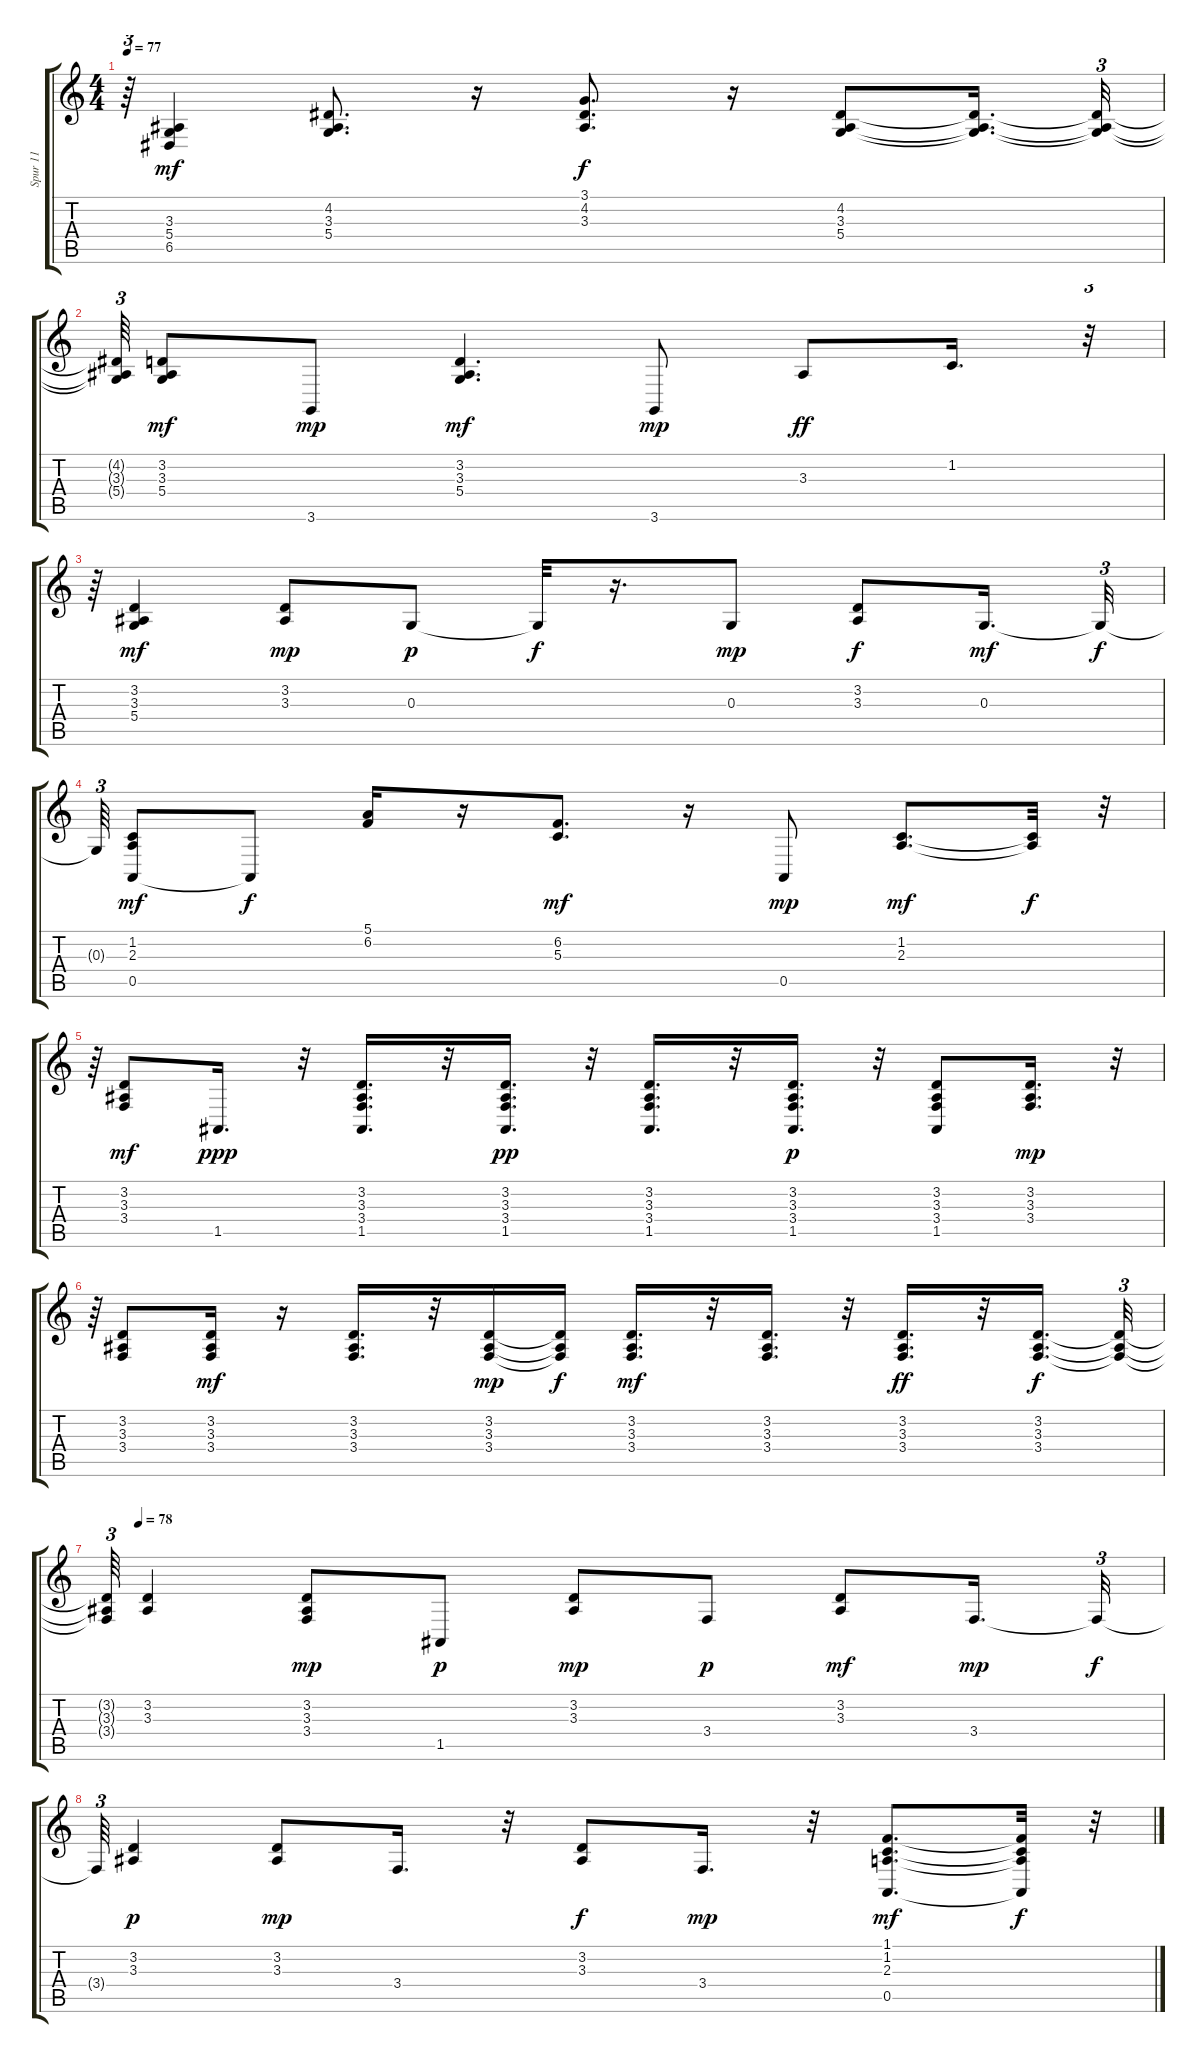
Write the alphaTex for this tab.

\track ("Spur 11" "Spur 11") {instrument acousticgrandpiano}
\staff {score tabs}
\tuning (E4 B3 G3 D3 A2 E2) {hide}
\ts (4 4)
\tempo 77
\clef g2
\ks c
r.64{tu (3 2) dy f} (3.3 5.4 6.5).4{dy mf} (4.2 3.3 5.4).8{d} r.16 (3.1 4.2 3.3).8{d dy f} r.16 (4.2 3.3 5.4).8 (4.2{t} 3.3{t} 5.4{t}).16{d} (4.2{t} 3.3{t} 5.4{t}).32{tu (3 2)} |
(4.2{t} 3.3{t} 5.4{t}).64{tu (3 2)} (3.2 3.3 5.4).8{dy mf} 3.6.8{dy mp} (3.2 3.3 5.4).4{d dy mf} 3.6.8{dy mp} 3.3.8{dy ff} 1.2.16{d} r.32{tu (3 2)} |
r.64{tu (3 2)} (3.2 3.3 5.4).4{dy mf} (3.2 3.3).8{dy mp} 0.3.8{dy p} 0.3{t}.32{dy f} r.16{d} 0.3.8{dy mp} (3.2 3.3).8{dy f} 0.3.16{d dy mf} 0.3{t}.32{tu (3 2) dy f} |
0.3{t}.64{tu (3 2)} (1.2 2.3 0.5).8{dy mf} 0.5{t}.8{dy f} (5.1 6.2).16 r.16 (6.2 5.3).8{d dy mf} r.16 0.5.8{dy mp} (1.2 2.3).8{d dy mf} (1.2{t} 2.3{t}).32{dy f} r.32{tu (3 2)} |
r.64{tu (3 2)} (3.2 3.3 3.4).8{dy mf} 1.5.16{d dy ppp} r.32 (3.2 3.3 3.4 1.5).16{d} r.32 (3.2 3.3 3.4 1.5).16{d dy pp} r.32 (3.2 3.3 3.4 1.5).16{d} r.32 (3.2 3.3 3.4 1.5).16{d dy p} r.32 (3.2 3.3 3.4 1.5).8 (3.2 3.3 3.4).16{d dy mp} r.32{tu (3 2)} |
r.64{tu (3 2)} (3.2 3.3 3.4).8 (3.2 3.3 3.4).16{dy mf} r.16 (3.2 3.3 3.4).16{d} r.32 (3.2 3.3 3.4).16{dy mp} (3.2{t} 3.3{t} 3.4{t}).16{dy f} (3.2 3.3 3.4).16{d dy mf} r.32 (3.2 3.3 3.4).16{d} r.32 (3.2 3.3 3.4).16{d dy ff} r.32 (3.2 3.3 3.4).16{d dy f} (3.2{t} 3.3{t} 3.4{t}).32{tu (3 2)} |
\tempo (78 0.03125)
(3.2{t} 3.3{t} 3.4{t}).64{tu (3 2)} (3.2 3.3).4 (3.2 3.3 3.4).8{dy mp} 1.5.8{dy p} (3.2 3.3).8{dy mp} 3.4.8{dy p} (3.2 3.3).8{dy mf} 3.4.16{d dy mp} 3.4{t}.32{tu (3 2) dy f} |
3.4{t}.64{tu (3 2)} (3.2 3.3).4{dy p} (3.2 3.3).8{dy mp} 3.4.16{d} r.32 (3.2 3.3).8{dy f} 3.4.16{d dy mp} r.32 (1.1 1.2 2.3 0.5).8{d dy mf} (1.1{t} 1.2{t} 2.3{t} 0.5{t}).32{dy f} r.32{tu (3 2)}
